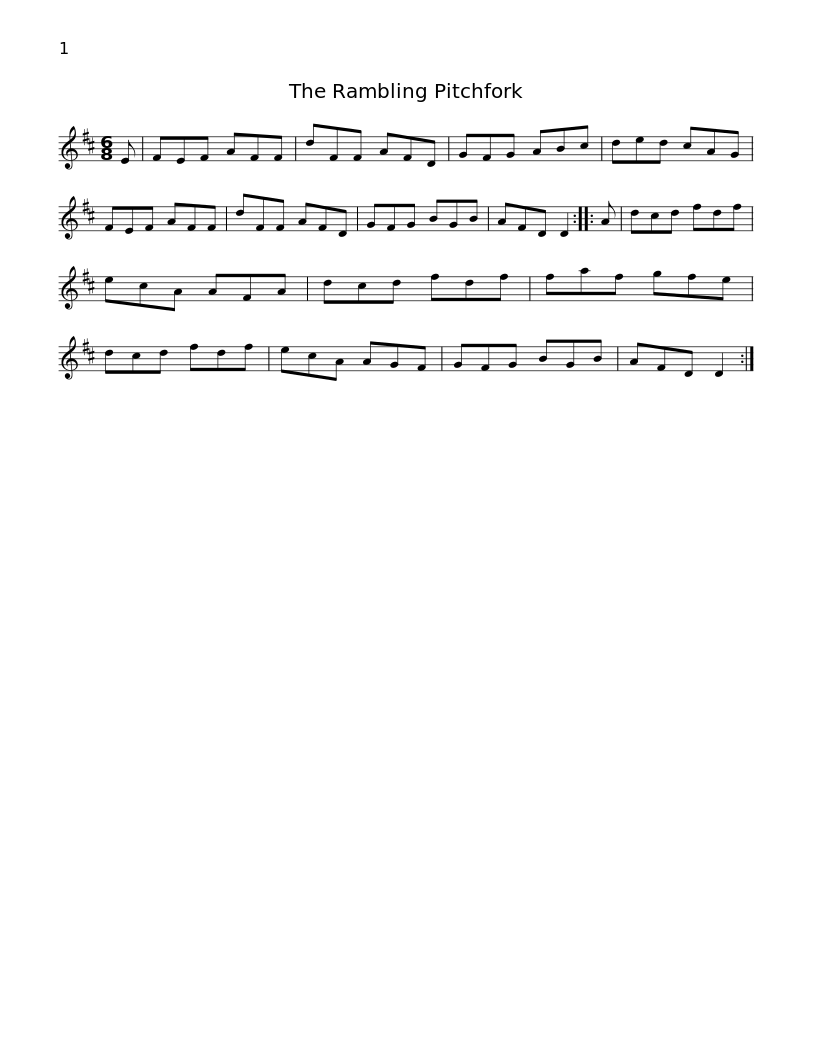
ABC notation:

X:1
L:1/8
M:6/8
I:linebreak $
K:D
V:1 treble
V:1
 E | FEF AFF | dFF AFD | GFG ABc | ded cAG | %5
 FEF AFF | dFF AFD | GFG BGB |$ AFD D2 :: A | %10
 dcd fdf | ecA AFA | dcd fdf | faf gfe | dcd fdf | %15
 ecA AGF |$ GFG BGB | AFD D2 :| %18
